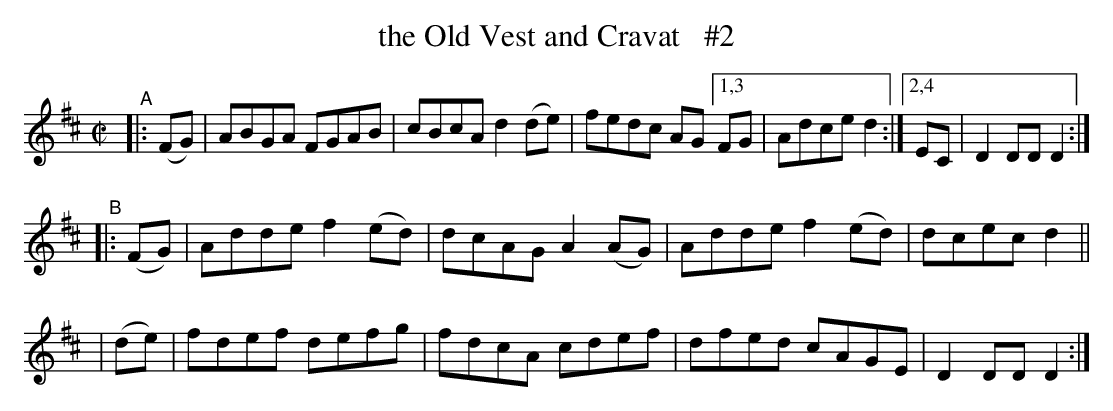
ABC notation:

X:1
T: the Old Vest and Cravat   #2
M: C|
L: 1/8
K: D
"^A"\
|: (FG) | ABGA FGAB | cBcA d2(de) | fedc AG [1,3 FG | Adce d2 :| [2,4 EC | D2DD D2 :|
"^B"\
|:(FG) | Adde f2(ed) | dcAG A2(AG) | Adde f2(ed) | dcec d2 ||
| (de) | fdef defg | fdcA cdef | dfed cAGE | D2DD D2 :|
